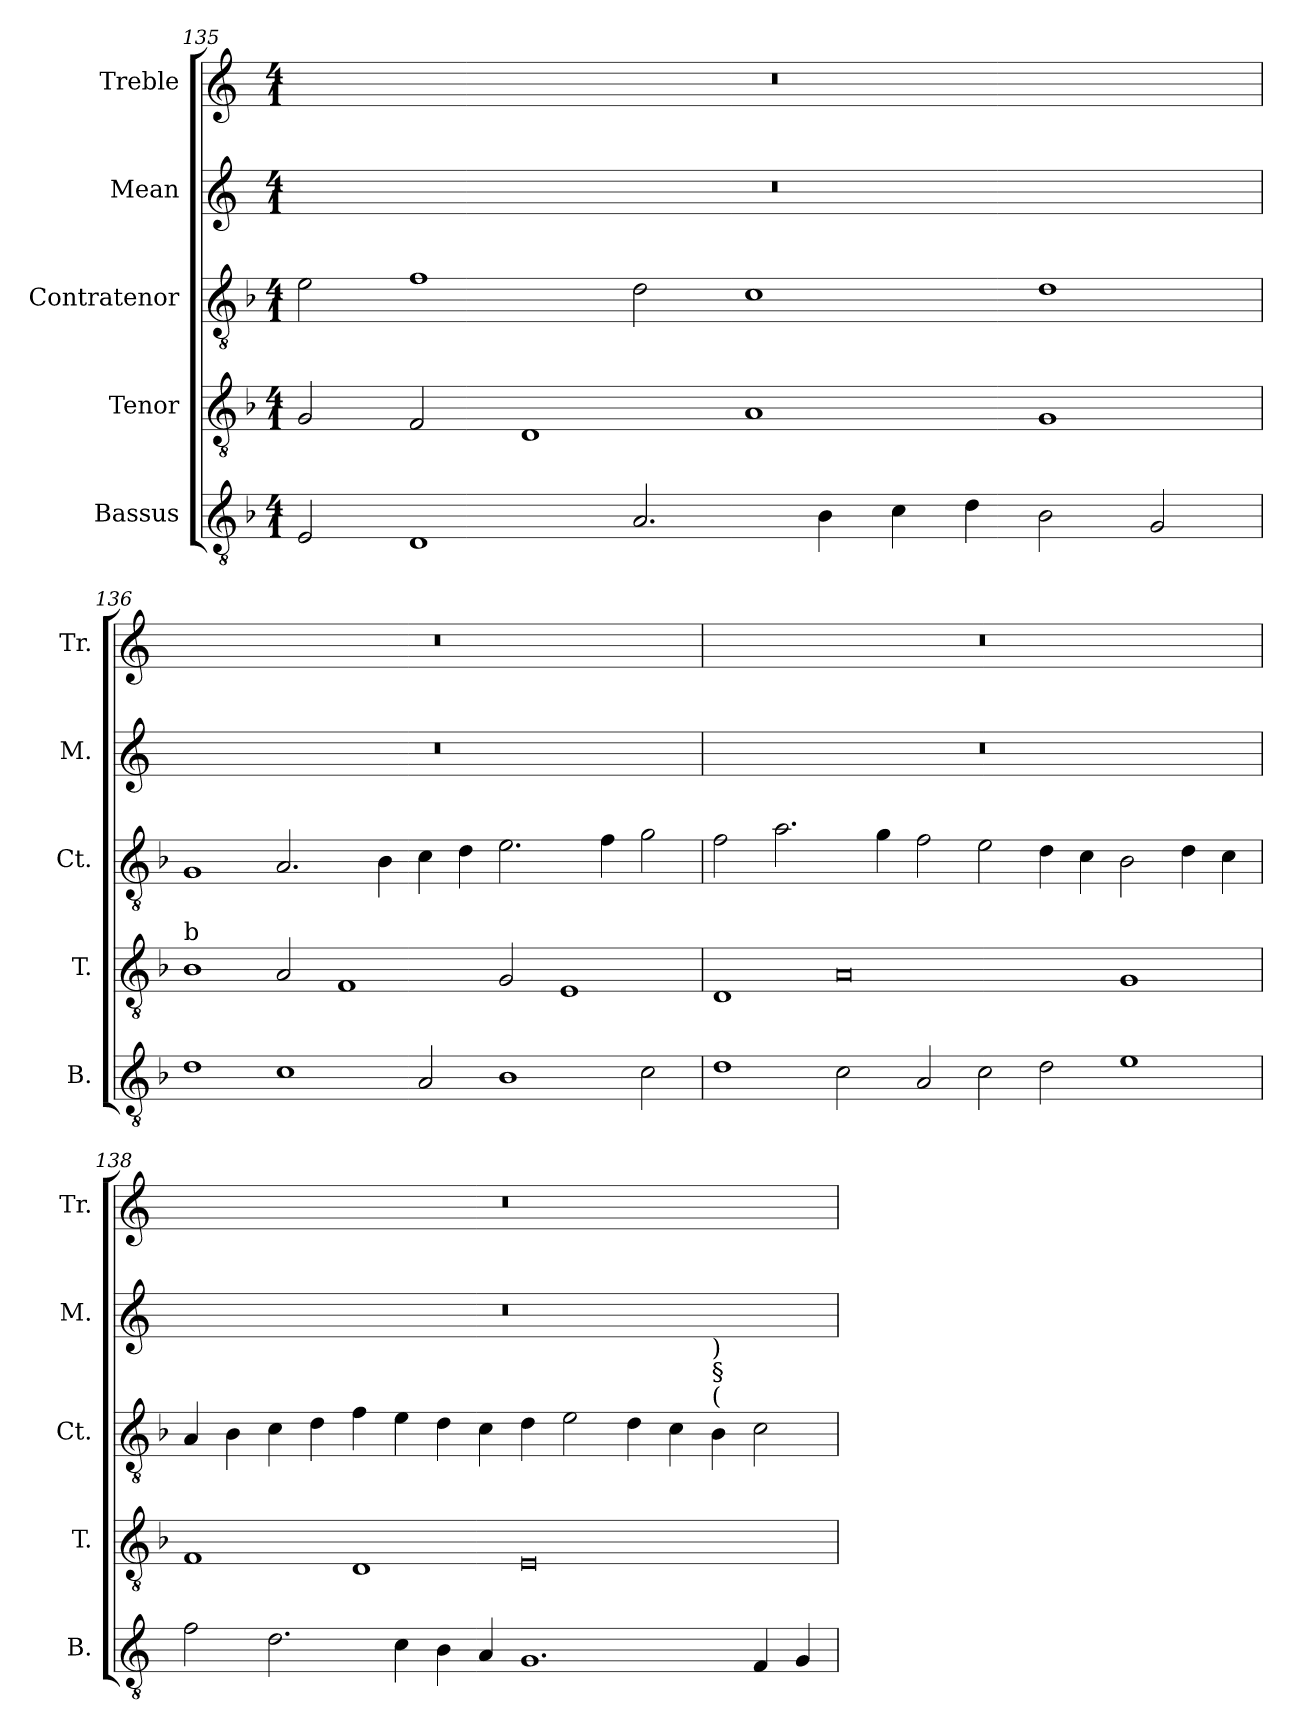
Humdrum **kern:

**kern	**kern	**kern	**kern	**kern
*part5	*part4	*part3	*part2	*part1
*staff5	*staff4	*staff3	*staff2	*staff1
*I"Bassus	*I"Tenor	*I"Contratenor	*I"Mean	*I"Treble
*I'B.	*I'T.	*I'Ct.	*I'M.	*I'Tr.
*clefGv2	*clefGv2	*clefGv2	*clefG2	*clefG2
*ITrd7c12	*ITrd7c12	*ITrd7c12	*	*
*k[b-]	*k[b-]	*k[b-]	*k[]	*k[]
*F:	*F:	*F:	*C:	*C:
*M4/1	*M4/1	*M4/1	*M4/1	*M4/1
=135	=135	=135	=135	=135
!	!	!	!LO:N:vis=1	!LO:N:vis=1
2EEi/	2GGi/	2Ei\	00r	00r
1DDi	2FFi/	1Fi	.	.
.	1DDi	.	.	.
2.AAi/	.	2Di\	.	.
.	1AAi	1Ci	.	.
4BB-i\	.	.	.	.
4Ci\	.	.	.	.
4Di\	.	.	.	.
2BB-i\	1GGi	1Di	.	.
2GGi/	.	.	.	.
!!LO:LB:g=z
=136`	=136`	=136`	=136`	=136`
!	!LO:TX:a:t=b	!	!	!
!	!	!	!LO:N:vis=1	!LO:N:vis=1
1Di	1BB-i	1GGi	00r	00r
1Ci	2AAi/	2.AAi/	.	.
.	1FFi	.	.	.
.	.	4BB-i\	.	.
2AAi/	.	4Ci\	.	.
.	.	4Di\	.	.
*k[]	*	*	*	*
1BBi	2GGi/	2.Ei\	.	.
.	1EEi	.	.	.
.	.	4Fi\	.	.
2Ci\	.	2Gi\	.	.
=137`	=137`	=137`	=137`	=137`
!	!	!	!LO:N:vis=1	!LO:N:vis=1
1Di	1DDi	2Fi\	00r	00r
.	.	2.Ai\	.	.
2Ci\	0AAi	.	.	.
.	.	4Gi\	.	.
2AAi/	.	2Fi\	.	.
2Ci\	.	2Ei\	.	.
2Di\	.	4Di\	.	.
.	.	4Ci\	.	.
1Ei	1GGi	2BB-i\	.	.
.	.	4Di\	.	.
.	.	4Ci\	.	.
!!LO:LB:g=z
=138`	=138`	=138`	=138`	=138`
!	!	!	!LO:N:vis=1	!LO:N:vis=1
2Fi\	1FFi	4AAi/	00r	00r
.	.	4BB-i\	.	.
2.Di\	.	4Ci\	.	.
.	.	4Di\	.	.
.	1DDi	4Fi\	.	.
4Ci\	.	4Ei\	.	.
4BBi\	.	4Di\	.	.
4AAi/	.	4Ci\	.	.
*	*	*k[]	*	*
1.GGi	0EEi	4Di\	.	.
.	.	2Ei\	.	.
.	.	4Di\	.	.
.	.	4Ci\	.	.
!	!	!LO:TX:a:t=(	!	!
!	!	!LO:TX:t=§	!	!
!	!	!LO:TX:t=)	!	!
.	.	4BBi\	.	.
4FFi/	.	2Ci\	.	.
4GGi/	.	.	.	.
=`	=`	=`	=`	=`
*-	*-	*-	*-	*-
